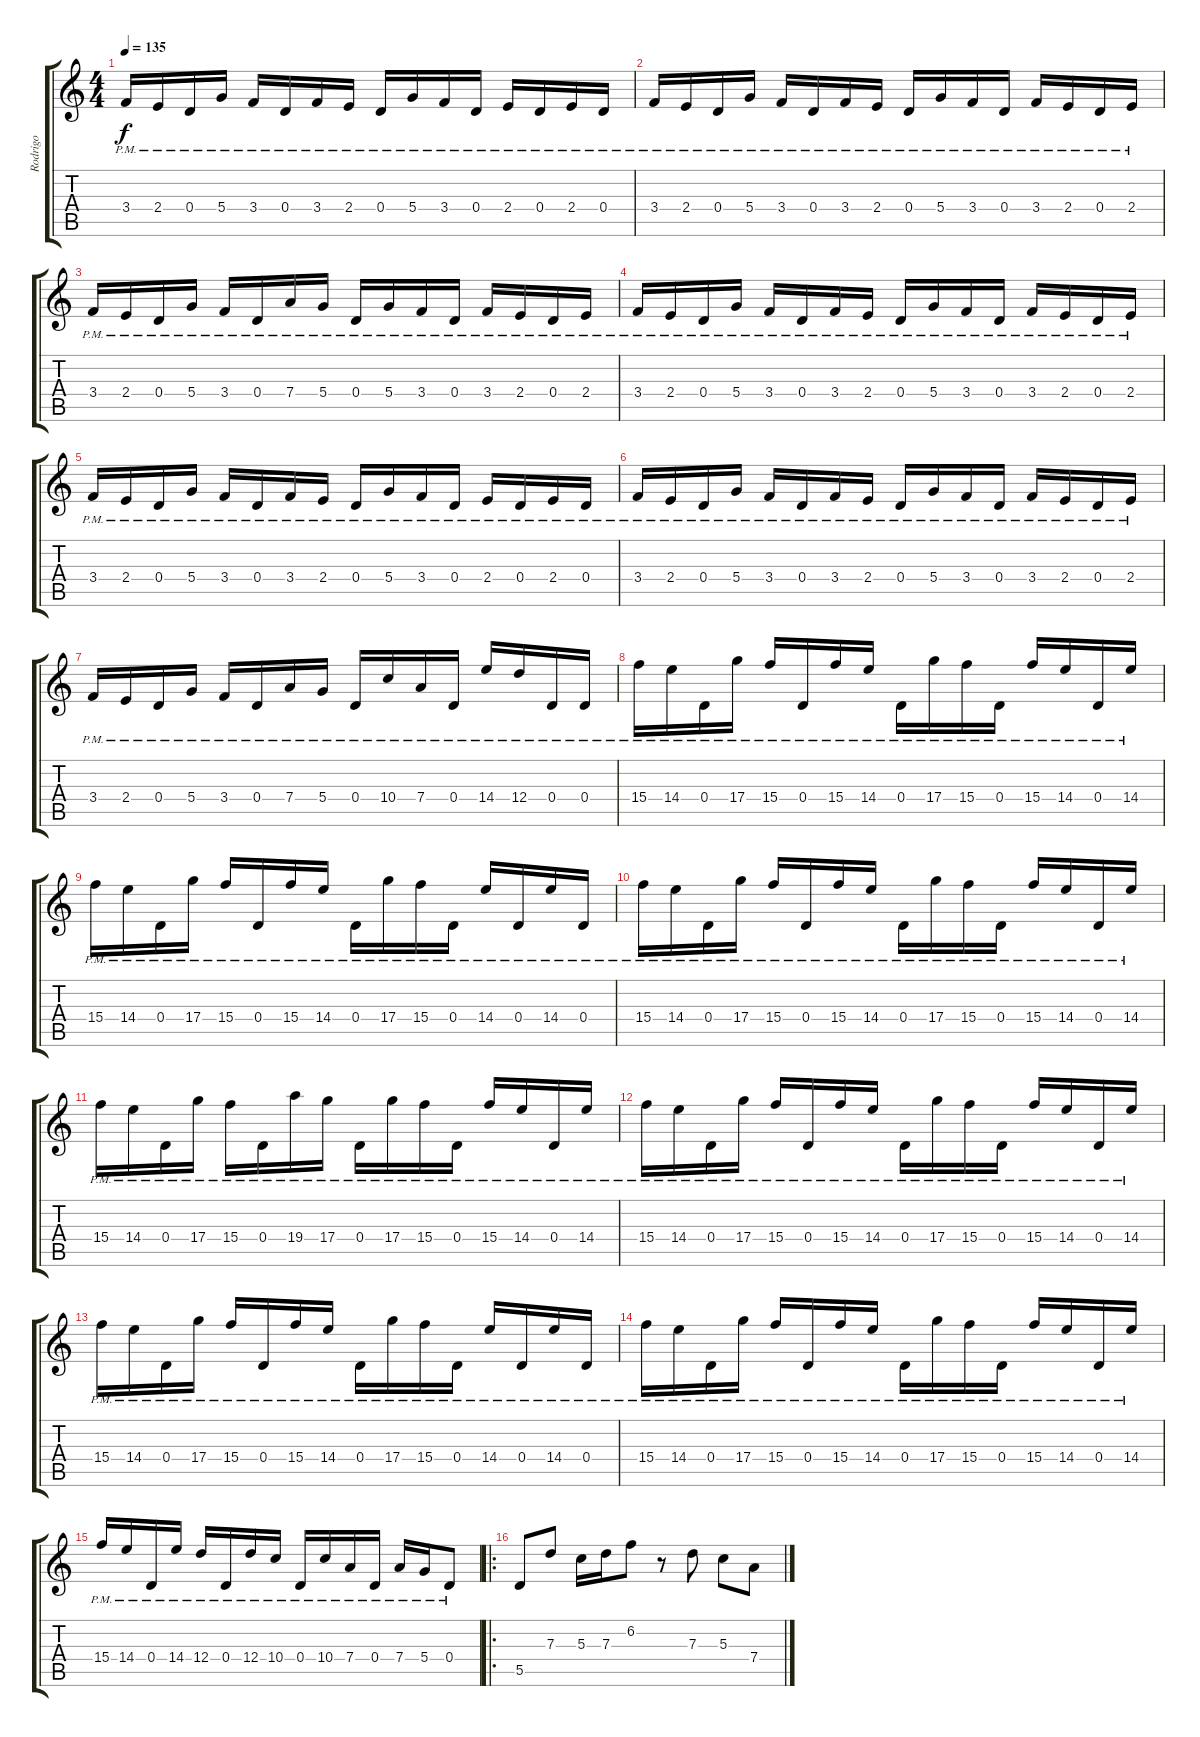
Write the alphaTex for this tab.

\track ("Rodrigo" "Rodrigo") {instrument acousticguitarnylon}
\staff {score tabs}
\tuning (E4 B3 G3 D3 A2 E2) {hide}
\ts (4 4)
\tempo 135
\clef g2
\ks c
3.4{pm}.16{dy f} 2.4{pm}.16 0.4{pm}.16 5.4{pm}.16 3.4{pm}.16 0.4{pm}.16 3.4{pm}.16 2.4{pm}.16 0.4{pm}.16 5.4{pm}.16 3.4{pm}.16 0.4{pm}.16 2.4{pm}.16 0.4{pm}.16 2.4{pm}.16 0.4{pm}.16 |
3.4{pm}.16 2.4{pm}.16 0.4{pm}.16 5.4{pm}.16 3.4{pm}.16 0.4{pm}.16 3.4{pm}.16 2.4{pm}.16 0.4{pm}.16 5.4{pm}.16 3.4{pm}.16 0.4{pm}.16 3.4{pm}.16 2.4{pm}.16 0.4{pm}.16 2.4{pm}.16 |
3.4{pm}.16 2.4{pm}.16 0.4{pm}.16 5.4{pm}.16 3.4{pm}.16 0.4{pm}.16 7.4{pm}.16 5.4{pm}.16 0.4{pm}.16 5.4{pm}.16 3.4{pm}.16 0.4{pm}.16 3.4{pm}.16 2.4{pm}.16 0.4{pm}.16 2.4{pm}.16 |
3.4{pm}.16 2.4{pm}.16 0.4{pm}.16 5.4{pm}.16 3.4{pm}.16 0.4{pm}.16 3.4{pm}.16 2.4{pm}.16 0.4{pm}.16 5.4{pm}.16 3.4{pm}.16 0.4{pm}.16 3.4{pm}.16 2.4{pm}.16 0.4{pm}.16 2.4{pm}.16 |
3.4{pm}.16 2.4{pm}.16 0.4{pm}.16 5.4{pm}.16 3.4{pm}.16 0.4{pm}.16 3.4{pm}.16 2.4{pm}.16 0.4{pm}.16 5.4{pm}.16 3.4{pm}.16 0.4{pm}.16 2.4{pm}.16 0.4{pm}.16 2.4{pm}.16 0.4{pm}.16 |
3.4{pm}.16 2.4{pm}.16 0.4{pm}.16 5.4{pm}.16 3.4{pm}.16 0.4{pm}.16 3.4{pm}.16 2.4{pm}.16 0.4{pm}.16 5.4{pm}.16 3.4{pm}.16 0.4{pm}.16 3.4{pm}.16 2.4{pm}.16 0.4{pm}.16 2.4{pm}.16 |
3.4{pm}.16 2.4{pm}.16 0.4{pm}.16 5.4{pm}.16 3.4{pm}.16 0.4{pm}.16 7.4{pm}.16 5.4{pm}.16 0.4{pm}.16 10.4{pm}.16 7.4{pm}.16 0.4{pm}.16 14.4{pm}.16 12.4{pm}.16 0.4{pm}.16 0.4{pm}.16 |
15.4{pm}.16 14.4{pm}.16 0.4{pm}.16 17.4{pm}.16 15.4{pm}.16 0.4{pm}.16 15.4{pm}.16 14.4{pm}.16 0.4{pm}.16 17.4{pm}.16 15.4{pm}.16 0.4{pm}.16 15.4{pm}.16 14.4{pm}.16 0.4{pm}.16 14.4{pm}.16 |
15.4{pm}.16 14.4{pm}.16 0.4{pm}.16 17.4{pm}.16 15.4{pm}.16 0.4{pm}.16 15.4{pm}.16 14.4{pm}.16 0.4{pm}.16 17.4{pm}.16 15.4{pm}.16 0.4{pm}.16 14.4{pm}.16 0.4{pm}.16 14.4{pm}.16 0.4{pm}.16 |
15.4{pm}.16 14.4{pm}.16 0.4{pm}.16 17.4{pm}.16 15.4{pm}.16 0.4{pm}.16 15.4{pm}.16 14.4{pm}.16 0.4{pm}.16 17.4{pm}.16 15.4{pm}.16 0.4{pm}.16 15.4{pm}.16 14.4{pm}.16 0.4{pm}.16 14.4{pm}.16 |
15.4{pm}.16 14.4{pm}.16 0.4{pm}.16 17.4{pm}.16 15.4{pm}.16 0.4{pm}.16 19.4{pm}.16 17.4{pm}.16 0.4{pm}.16 17.4{pm}.16 15.4{pm}.16 0.4{pm}.16 15.4{pm}.16 14.4{pm}.16 0.4{pm}.16 14.4{pm}.16 |
15.4{pm}.16 14.4{pm}.16 0.4{pm}.16 17.4{pm}.16 15.4{pm}.16 0.4{pm}.16 15.4{pm}.16 14.4{pm}.16 0.4{pm}.16 17.4{pm}.16 15.4{pm}.16 0.4{pm}.16 15.4{pm}.16 14.4{pm}.16 0.4{pm}.16 14.4{pm}.16 |
15.4{pm}.16 14.4{pm}.16 0.4{pm}.16 17.4{pm}.16 15.4{pm}.16 0.4{pm}.16 15.4{pm}.16 14.4{pm}.16 0.4{pm}.16 17.4{pm}.16 15.4{pm}.16 0.4{pm}.16 14.4{pm}.16 0.4{pm}.16 14.4{pm}.16 0.4{pm}.16 |
15.4{pm}.16 14.4{pm}.16 0.4{pm}.16 17.4{pm}.16 15.4{pm}.16 0.4{pm}.16 15.4{pm}.16 14.4{pm}.16 0.4{pm}.16 17.4{pm}.16 15.4{pm}.16 0.4{pm}.16 15.4{pm}.16 14.4{pm}.16 0.4{pm}.16 14.4{pm}.16 |
15.4{pm}.16 14.4{pm}.16 0.4{pm}.16 14.4{pm}.16 12.4{pm}.16 0.4{pm}.16 12.4{pm}.16 10.4{pm}.16 0.4{pm}.16 10.4{pm}.16 7.4{pm}.16 0.4{pm}.16 7.4{pm}.16 5.4{pm}.16 0.4{pm}.8 |
\ro
5.5.8 7.3.8 5.3.16 7.3.16 6.2.8 r.8 7.3.8 5.3.8 7.4.8
